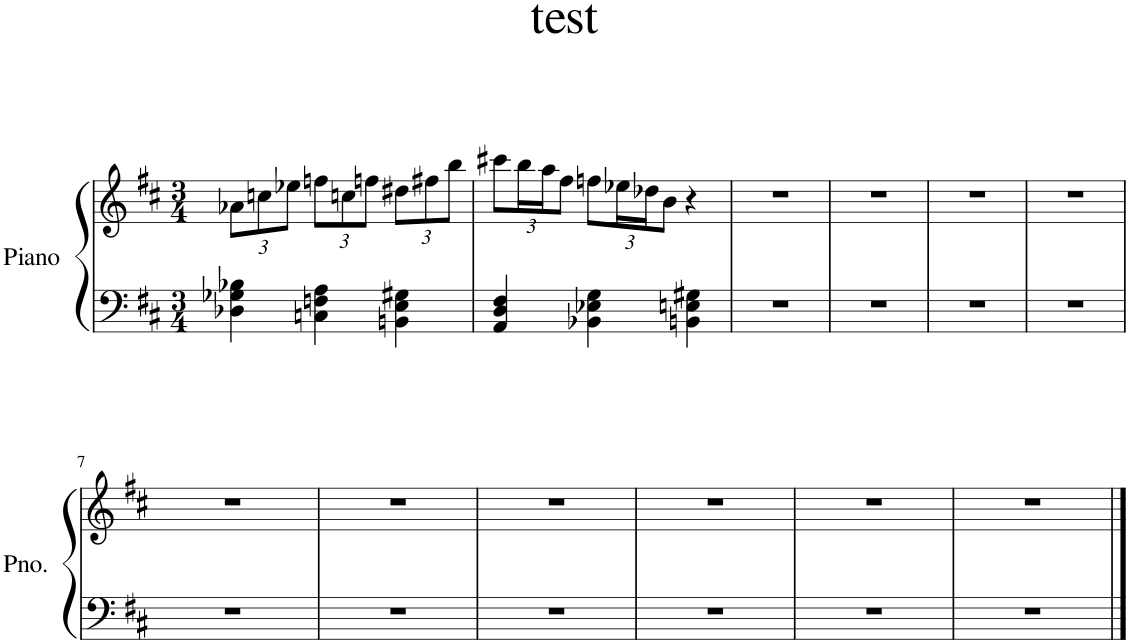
**kern	**kern
*part1	*part1
*staff2	*staff1
*I"Piano	*
*I'Pno.	*
*clefF4	*clefG2
*k[f#c#]	*k[f#c#]
*M3/4	*M3/4
*	*Xbrackettup
=1	=1
4D-X\ 4G-X\ 4B-X\	12a-X\L
.	12ccn\
.	12ee-X\J
4Cn\ 4Fn\ 4A\	12ffn\L
.	12ccn\
.	12ffn\J
4BBn\ 4E\ 4G#X\	12dd#X\L
.	12ff#X\
.	12bb\J
=2	=2
4AA/ 4D/ 4F#/	12ccc#X\L
.	24bb\L
.	24aa\J
.	12ff#\J
4BB-X\ 4E-X\ 4G\	12ffn\L
.	24ee-X\L
.	24dd-X\J
.	12b\J
4BBn\ 4En\ 4G#X\	4r
=3	=3
2.r	2.r
=4	=4
2.r	2.r
=5	=5
2.r	2.r
=6	=6
2.r	2.r
!!LO:LB:g=z
=7	=7
2.r	2.r
=8	=8
2.r	2.r
=9	=9
2.r	2.r
=10	=10
2.r	2.r
=11	=11
2.r	2.r
=12	=12
2.r	2.r
==	==
*-	*-
